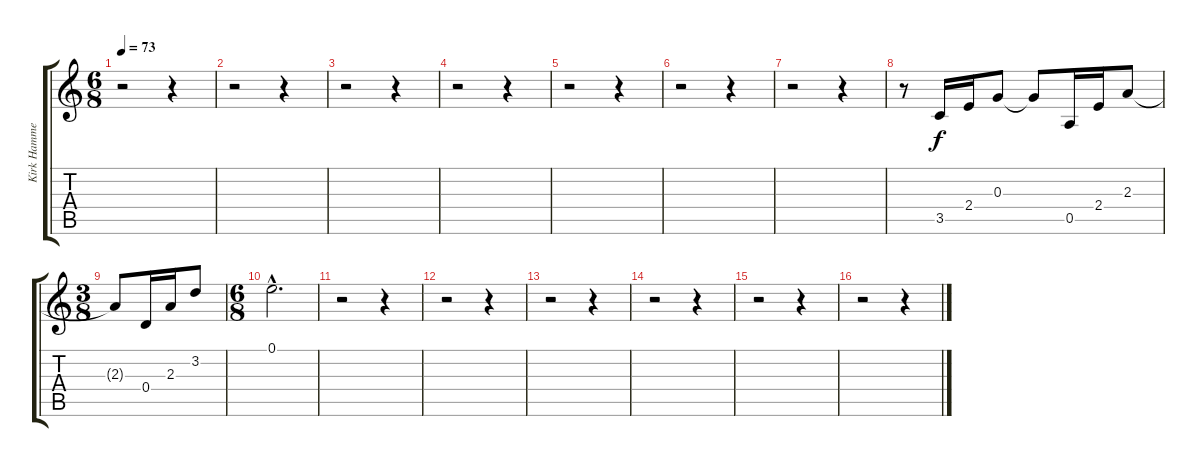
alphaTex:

\track ("Kirk Hammet (dist.)" "Kirk Hamme") {instrument distortionguitar}
\staff {score tabs}
\tuning (E4 B3 G3 D3 A2 E2) {hide}
\ts (6 8)
\tempo 73
\clef g2
\ks c
r.2{dy mp} r.4 |
r.2 r.4 |
r.2 r.4 |
r.2 r.4 |
r.2 r.4 |
r.2 r.4 |
r.2 r.4 |
r.8 3.5.16{dy f} 2.4.16 0.3.8 0.3{t}.8 0.5.16 2.4.16 2.3.8 |
\ts (3 8)
2.3{t}.8 0.4.16 2.3.16 3.2.8 |
\ts (6 8)
0.1{hac}.2{d} |
r.2 r.4 |
r.2 r.4 |
r.2 r.4 |
r.2 r.4 |
r.2 r.4 |
r.2 r.4
